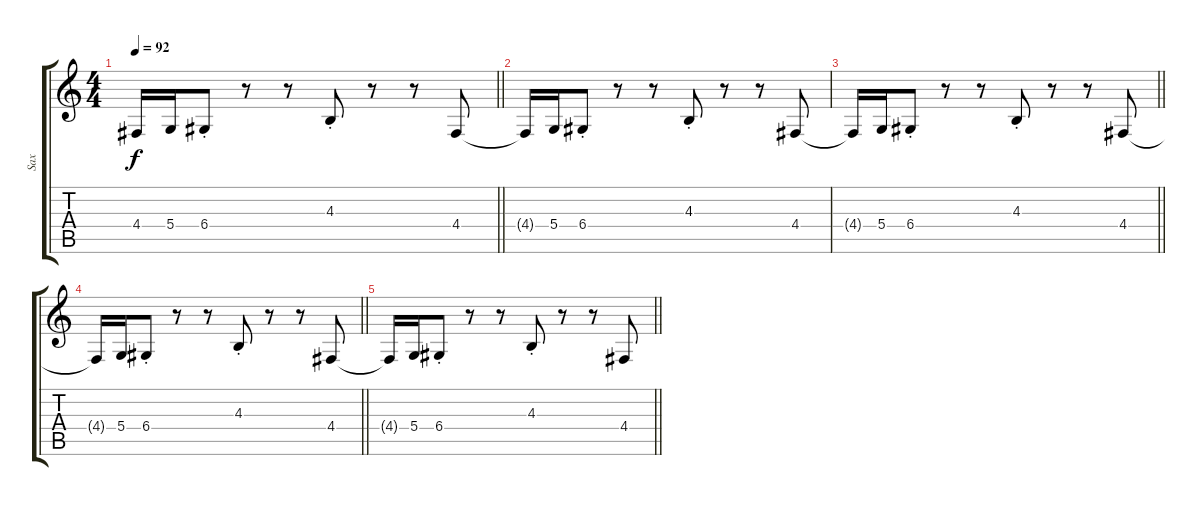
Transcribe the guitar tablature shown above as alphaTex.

\track ("Sax" "Sax") {instrument tenorsax}
\staff {score tabs}
\tuning (E4 B3 G3 D3 A2 E2) {hide}
\ts (4 4)
\tempo 92
\clef g2
\barLineRight lightlight
\ks c
4.4{t}.16{dy f} 5.4.16 6.4{st}.8 r.8 r.8 4.3{st}.8 r.8 r.8 4.4.8 |
4.4{t}.16 5.4.16 6.4{st}.8 r.8 r.8 4.3{st}.8 r.8 r.8 4.4.8 |
\barLineRight lightlight
4.4{t}.16 5.4.16 6.4{st}.8 r.8 r.8 4.3{st}.8 r.8 r.8 4.4.8 |
\barLineRight lightlight
4.4{t}.16 5.4.16 6.4{st}.8 r.8 r.8 4.3{st}.8 r.8 r.8 4.4.8 |
\barLineRight lightlight
4.4{t}.16 5.4.16 6.4{st}.8 r.8 r.8 4.3{st}.8 r.8 r.8 4.4.8
